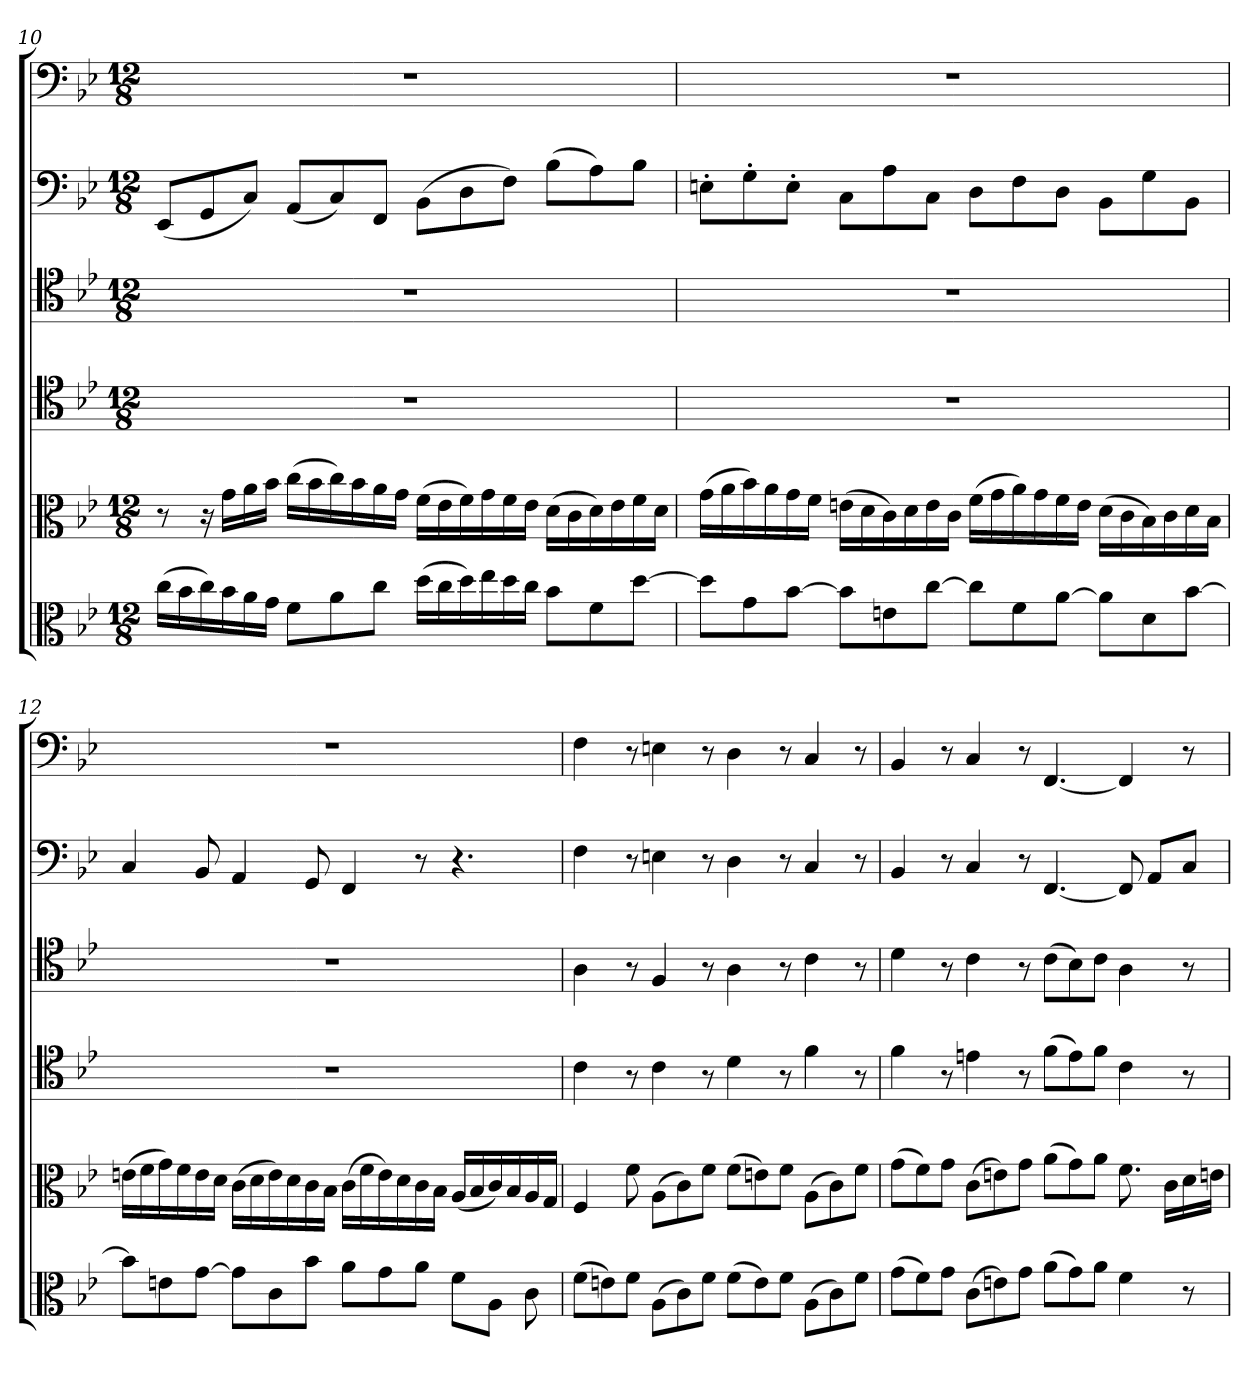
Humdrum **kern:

**kern	**kern	**kern	**kern	**kern	**kern
*part6	*part5	*part4	*part3	*part2	*part1
*staff6	*staff5	*staff4	*staff3	*staff2	*staff1
*clefC3	*clefC3	*clefC4	*clefC4	*clefF4	*clefF4
*k[b-e-]	*k[b-e-]	*k[b-e-]	*k[b-e-]	*k[b-e-]	*k[b-e-]
*B-:	*B-:	*B-:	*B-:	*B-:	*B-:
*M12/8	*M12/8	*M12/8	*M12/8	*M12/8	*M12/8
=10	=10	=10	=10	=10	=10
(16cc\LL	8r	1.r	1.r	(8EE-/L	1.r
16b-\	.	.	.	.	.
16cc\)	16r	.	.	8GG/	.
16b-\	16g\LL	.	.	.	.
16a\	16a\	.	.	8C/J)	.
16g\JJ	16b-\JJ	.	.	.	.
8f\L	(16cc\LL	.	.	(8AA/L	.
.	16b-\	.	.	.	.
8a\	16cc\)	.	.	8C/)	.
.	16b-\	.	.	.	.
8cc\J	16a\	.	.	8FF/J	.
.	16g\JJ	.	.	.	.
(16dd\LL	(16f\LL	.	.	(8BB-\L	.
16cc\	16e-\	.	.	.	.
16dd\)	16f\)	.	.	8D\	.
16ee-\	16g\	.	.	.	.
16dd\	16f\	.	.	8F\J)	.
16cc\JJ	16e-\JJ	.	.	.	.
8b-\L	(16d\LL	.	.	(8B-\L	.
.	16c\	.	.	.	.
8f\	16d\)	.	.	8A\)	.
.	16e-\	.	.	.	.
[8dd\J	16f\	.	.	8B-\J	.
.	16d\JJ	.	.	.	.
=11	=11	=11	=11	=11	=11
8dd\L]	(16g\LL	1.r	1.r	8En'\L	1.r
.	16a\	.	.	.	.
8g\	16b-\)	.	.	8G'\	.
.	16a\	.	.	.	.
[8b-\J	16g\	.	.	8E'\J	.
.	16f\JJ	.	.	.	.
8b-\L]	(16en\LL	.	.	8C\L	.
.	16d\	.	.	.	.
8en\	16c\)	.	.	8A\	.
.	16d\	.	.	.	.
[8cc\J	16e\	.	.	8C\J	.
.	16c\JJ	.	.	.	.
8cc\L]	(16f\LL	.	.	8D\L	.
.	16g\	.	.	.	.
8f\	16a\)	.	.	8F\	.
.	16g\	.	.	.	.
[8a\J	16f\	.	.	8D\J	.
.	16e\JJ	.	.	.	.
8a\L]	(16d\LL	.	.	8BB-\L	.
.	16c\	.	.	.	.
8d\	16B-\)	.	.	8G\	.
.	16c\	.	.	.	.
[8b-\J	16d\	.	.	8BB-\J	.
.	16B-\JJ	.	.	.	.
=12	=12	=12	=12	=12	=12
8b-\L]	(16en\LL	1.r	1.r	4C/	1.r
.	16f\	.	.	.	.
8en\	16g\)	.	.	.	.
.	16f\	.	.	.	.
[8g\J	16e\	.	.	8BB-/	.
.	16d\JJ	.	.	.	.
8g\L]	(16c\LL	.	.	4AA/	.
.	16d\	.	.	.	.
8c\	16e\)	.	.	.	.
.	16d\	.	.	.	.
8b-\J	16c\	.	.	8GG/	.
.	16B-\JJ	.	.	.	.
8a\L	(16c\LL	.	.	4FF/	.
.	16f\	.	.	.	.
8g\	16e\)	.	.	.	.
.	16d\	.	.	.	.
8a\J	16c\	.	.	8r	.
.	16B-\JJ	.	.	.	.
8f\L	(16A/LL	.	.	4.r	.
.	16B-/	.	.	.	.
8A\J	16c/)	.	.	.	.
.	16B-/	.	.	.	.
8c\	16A/	.	.	.	.
.	16G/JJ	.	.	.	.
=13	=13	=13	=13	=13	=13
(8f\L	4F/	4c\	4A\	4F\	4F\
8en\)	.	.	.	.	.
8f\J	8f\	8r	8r	8r	8r
(8A\L	(8A\L	4c\	4F/	4En\	4En\
8c\)	8c\)	.	.	.	.
8f\J	8f\J	8r	8r	8r	8r
(8f\L	(8f\L	4d\	4A\	4D\	4D\
8e\)	8en\)	.	.	.	.
8f\J	8f\J	8r	8r	8r	8r
(8A\L	(8A\L	4f\	4c\	4C/	4C/
8c\)	8c\)	.	.	.	.
8f\J	8f\J	8r	8r	8r	8r
=14	=14	=14	=14	=14	=14
(8g\L	(8g\L	4f\	4d\	4BB-/	4BB-/
8f\)	8f\)	.	.	.	.
8g\J	8g\J	8r	8r	8r	8r
(8c\L	(8c\L	4en\	4c\	4C/	4C/
8en\)	8en\)	.	.	.	.
8g\J	8g\J	8r	8r	8r	8r
(8a\L	(8a\L	(8f\L	(8c\L	[4.FF/	[4.FF/
8g\)	8g\)	8e\)	8B-\)	.	.
8a\J	8a\J	8f\J	8c\J	.	.
4f\	8.f\	4c\	4A\	8FF/]	4FF/]
.	.	.	.	8AA/L	.
.	16c\LL	.	.	.	.
8r	16d\	8r	8r	8C/J	8r
.	16en\JJ	.	.	.	.
=	=	=	=	=	=
*-	*-	*-	*-	*-	*-
